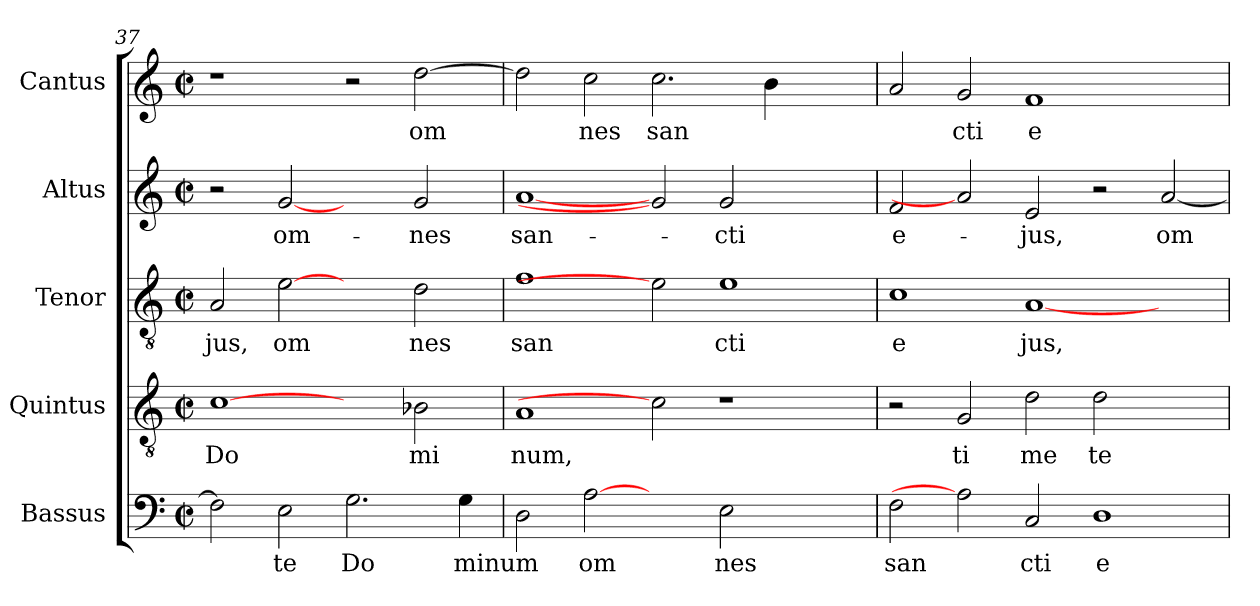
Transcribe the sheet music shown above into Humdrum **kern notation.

**kern	**text	**kern	**text	**kern	**text	**kern	**text	**kern	**text
*part5	*part5	*part4	*part4	*part3	*part3	*part2	*part2	*part1	*part1
*staff5	*staff5	*staff4	*staff4	*staff3	*staff3	*staff2	*staff2	*staff1	*staff1
*I"Bassus	*	*I"Quintus	*	*I"Tenor	*	*I"Altus	*	*I"Cantus	*
!!LO:PB:g=z
*clefF4	*	*clefGv2	*	*clefGv2	*	*clefG2	*	*clefG2	*
*k[]	*	*k[]	*	*k[]	*	*k[]	*	*k[]	*
*C:	*	*C:	*	*C:	*	*C:	*	*C:	*
*M2/2	*	*M2/2	*	*M2/2	*	*M2/2	*	*M2/2	*
*met(c|)	*	*met(c|)	*	*met(c|)	*	*met(c|)	*	*met(c|)	*
=37	=37	=37	=37	=37	=37	=37	=37	=37	=37
!	!LO:LY:b:cj	!	!LO:LY:b:cj	!	!LO:LY:b:cj	!	!	!	!
2F\]	.	[1c	Do	2A/	-jus,	2r	.	1r	.
!	!LO:LY:b:cj	!	!	!	!LO:LY:b:cj	!	!LO:LY:b:cj	!	!
2E\	te	.	.	[2e	om	[2g	om-	.	.
!	!LO:LY:b:cj	!	!	!	!	!	!	!	!
2.G\	Do	2ryy	.	2ryy	.	2ryy	.	2r	.
!	!	!	!LO:LY:b:cj	!	!LO:LY:b:cj	!	!LO:LY:b:cj	!	!LO:LY:b:cj
.	.	2B-X\	mi	2d\	nes	2g/	-nes	[>2dd\	om
!	!LO:LY:b:cj	!	!	!	!	!	!	!	!
4G\	minum	.	.	.	.	.	.	.	.
=38	=38	=38	=38	=38	=38	=38	=38	=38	=38
!	!LO:LY:b:cj	!	!LO:LY:b:cj	!	!LO:LY:b:cj	!	!LO:LY:b:cj	!	!LO:LY:b:cj
2D\	.	1A	num,	1f	san	[1a	san-	2dd\]	.
!	!LO:LY:b:cj	!	!	!	!	!	!	!	!LO:LY:b:cj
[2A	om	.	.	.	.	.	.	2cc\	nes
!	!	!	!	!	!	!	!	!	!LO:LY:b:cj
2ryy	.	2c]	.	2e]	.	2g]	.	2.cc\	san
!	!LO:LY:b:cj	!	!	!	!LO:LY:b:cj	!	!LO:LY:b:cj	!	!
2E\	nes	1r	.	1e	cti	2g/	-cti	.	.
!	!	!	!	!	!	!	!	!	!LO:LY:b:cj
.	.	.	.	.	.	.	.	4b\	.
2ryy	.	.	.	.	.	2ryy	.	2ryy	.
=39	=39	=39	=39	=39	=39	=39	=39	=39	=39
!	!LO:LY:b:cj	!	!	!	!LO:LY:b:cj	!	!LO:LY:b:cj	!	!LO:LY:b:cj
2F\	san	2r	.	1c	e	2f/	e-	2a/	.
!	!	!	!LO:LY:b:cj	!	!	!	!	!	!LO:LY:b:cj
2A]	.	2G/	ti	.	.	2a]	.	2g/	cti
!	!LO:LY:b:cj	!	!LO:LY:b:cj	!	!LO:LY:b:cj	!	!LO:LY:b:cj	!	!LO:LY:b:cj
2C/	cti	2d\	me	[<1A	jus,	2e/	-jus,	1f	e
!	!LO:LY:b:cj	!	!LO:LY:b:cj	!	!	!	!	!	!
1D	e	2d\	te	.	.	2r	.	.	.
!	!	!	!	!	!	!	!LO:LY:b:cj	!	!
.	.	2ryy	.	2ryy	.	[<2a/	om-	2ryy	.
=	=	=	=	=	=	=	=	=	=
*-	*-	*-	*-	*-	*-	*-	*-	*-	*-
